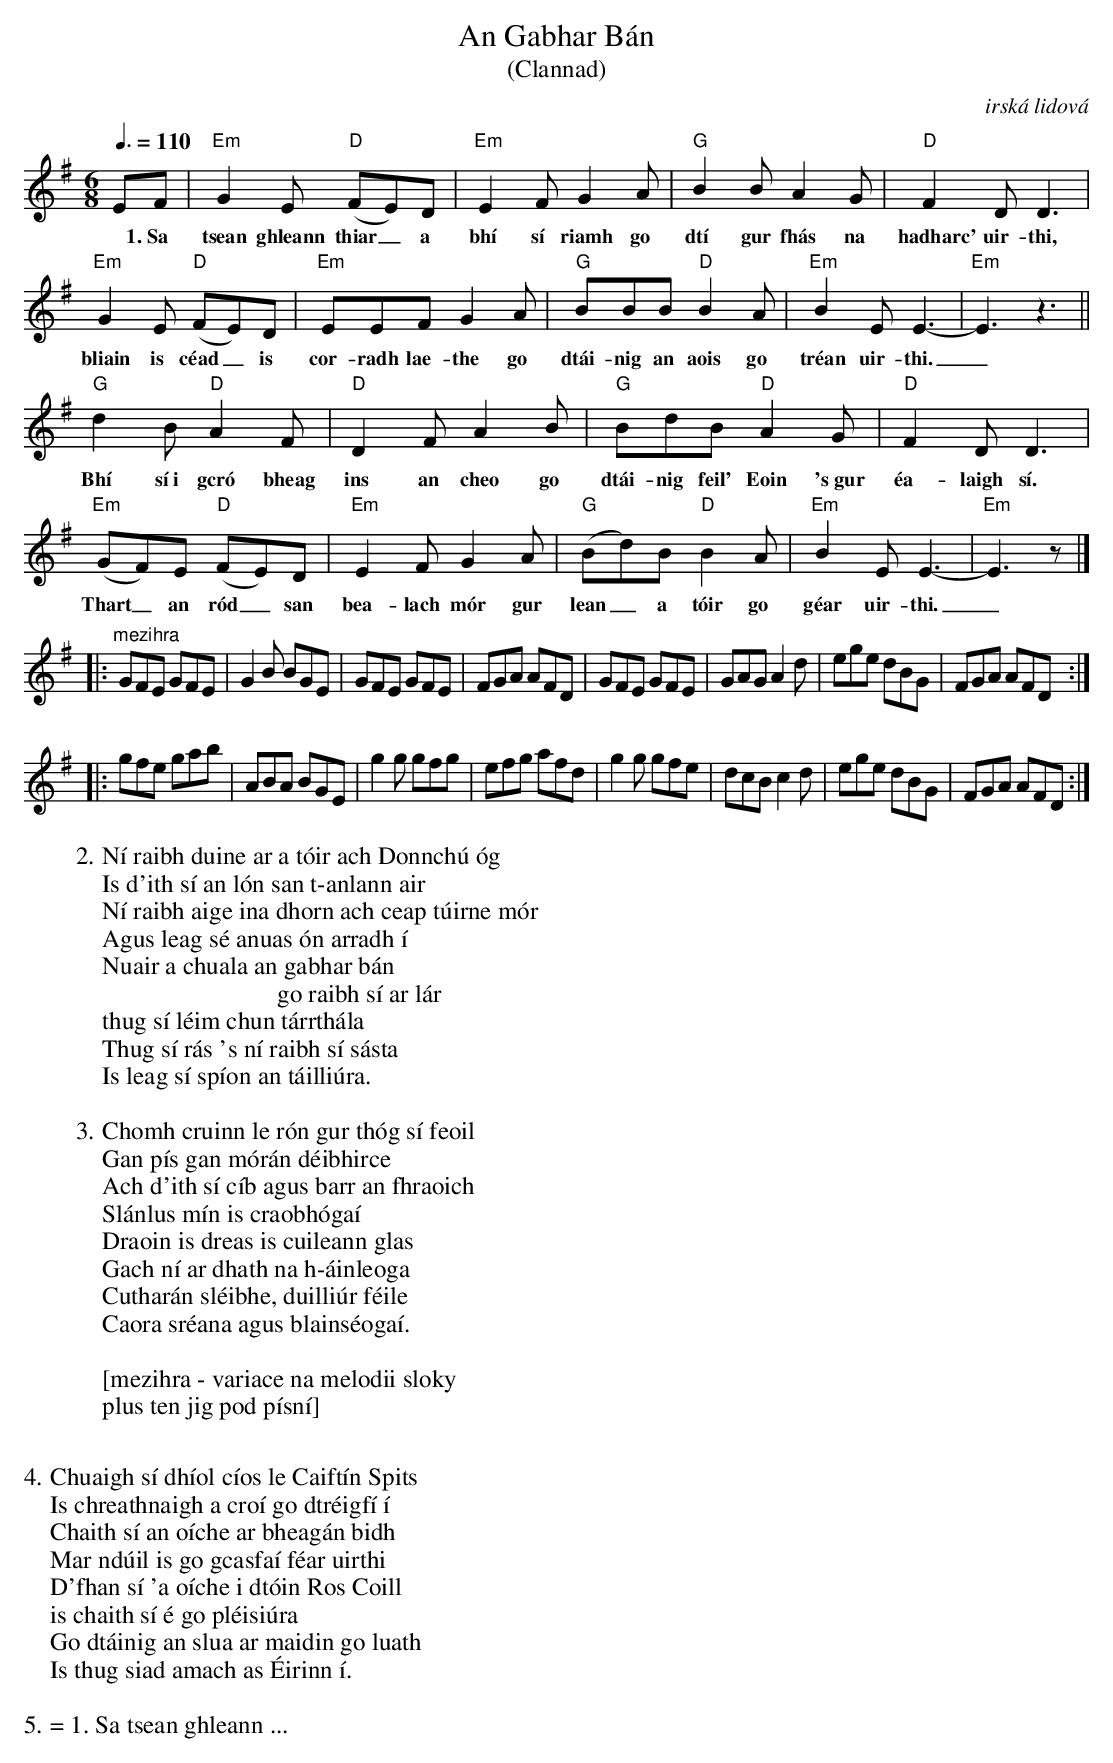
X:1
T:An Gabhar Bán
T:(Clannad)
C:irská lidová
M:6/8
L:1/8
Q:3/8=110
K:Em
EF | "Em"G2E "D"(FE)D | "Em"E2F G2A | "G"B2B A2G | "D"F2D D3 |
w:*1.~Sa tsean ghleann thiar_ a bhí sí riamh go dtí gur fhás na hadharc' uir-thi,
"Em"G2E "D"(FE)D | "Em"EEF G2A | "G"BBB "D"B2A | "Em"B2E E3- | "Em"E3 z3 ||
w:bliain is céad_ is cor-radh lae-the go dtái-nig an aois go tréan uir-thi._
"G"d2B "D"A2F | "D"D2F A2B | "G"BdB "D"A2G | "D"F2D D3 |
w:Bhí sí~i gcró bheag ins an cheo go dtái-nig feil' Eoin 's~gur éa-laigh sí.
"Em"(GF)E "D"(FE)D | "Em"E2F G2A | "G"(Bd)B "D"B2A | "Em"B2E E3- | "Em"E3 z |]
w:Thart_ an ród_ san bea-lach mór gur lean_ a tóir go géar uir-thi._
|: "^mezihra"GFE GFE | G2B BGE | GFE GFE | FGA AFD \
| GFE GFE | GAG A2d | ege dBG | FGA AFD :|
|: gfe gab | ABA BGE | g2g gfg | efg afd \
| g2g gfe | dcB c2d | ege dBG | FGA AFD :|
W:2. Ní raibh duine ar a tóir ach Donnchú óg
W:Is d'ith sí an lón san t-anlann air
W:Ní raibh aige ina dhorn ach ceap túirne mór
W:Agus leag sé anuas ón arradh í
W:Nuair a chuala an gabhar bán
W:\                            go raibh sí ar lár
W:thug sí léim chun tárrthála
W:Thug sí rás 's ní raibh sí sásta
W:Is leag sí spíon an táilliúra.
W:
W:3. Chomh cruinn le rón gur thóg sí feoil
W:Gan pís gan mórán déibhirce
W:Ach d'ith sí cíb agus barr an fhraoich
W:Slánlus mín is craobhógaí
W:Draoin is dreas is cuileann glas
W:Gach ní ar dhath na h-áinleoga
W:Cutharán sléibhe, duilliúr féile
W:Caora sréana agus blainséogaí.
W:
W:[mezihra - variace na melodii sloky
W:plus ten jig pod písní]
W:
W:4. Chuaigh sí dhíol cíos le Caiftín Spits
W:Is chreathnaigh a croí go dtréigfí í
W:Chaith sí an oíche ar bheagán bidh
W:Mar ndúil is go gcasfaí féar uirthi
W:D'fhan sí 'a oíche i dtóin Ros Coill
W:is chaith sí é go pléisiúra
W:Go dtáinig an slua ar maidin go luath
W:Is thug siad amach as Éirinn í.
W:
W:5. = 1. Sa tsean ghleann ...
